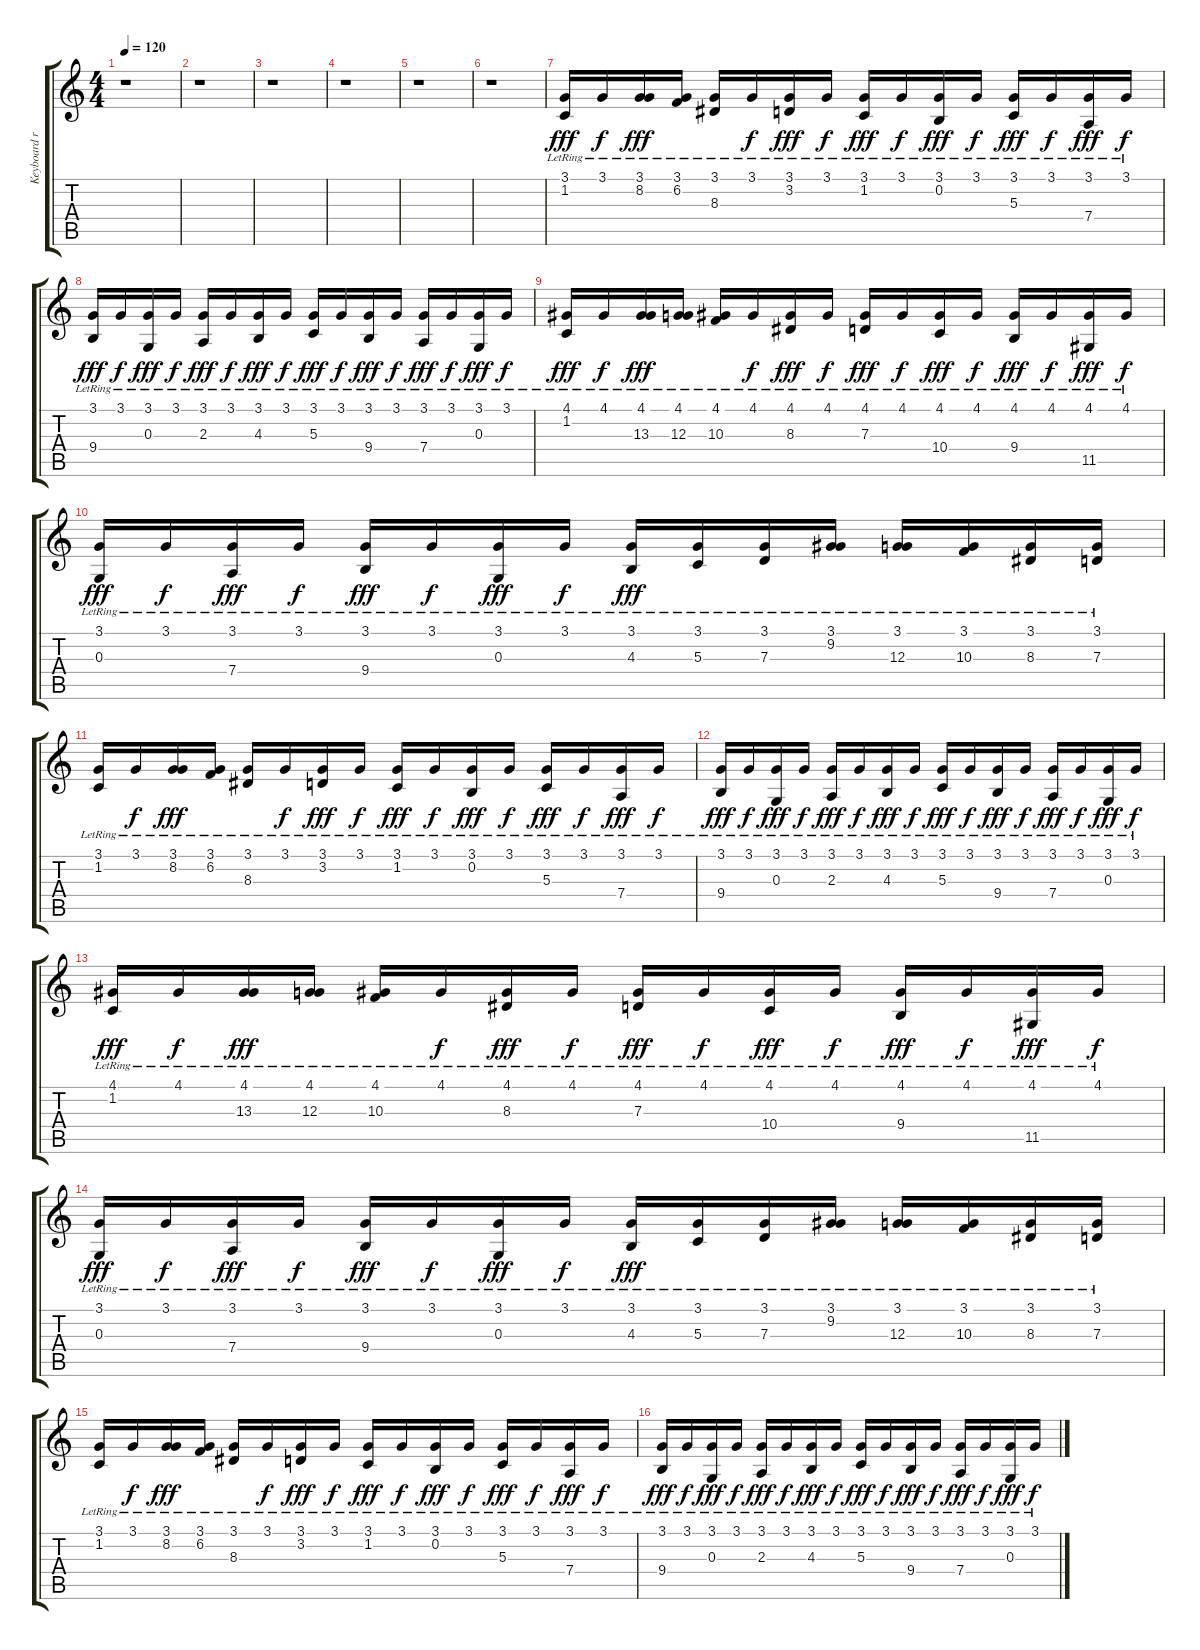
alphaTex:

\track ("Keyboard right hand" "Keyboard r") {instrument harpsichord}
\staff {score tabs}
\tuning (E4 B3 G3 D3 A2 E2) {hide}
\ts (4 4)
\tempo 120
\clef g2
\ks c
r.1{dy f} |
r.1 |
r.1 |
r.1 |
r.1 |
r.1 |
(3.1 1.2{lr}).16{dy fff} 3.1{lr}.16{dy f} (3.1{lr} 8.2{lr}).16{dy fff} (3.1{lr} 6.2{lr}).16 (3.1{lr} 8.3{lr}).16 3.1{lr}.16{dy f} (3.1{lr} 3.2{lr}).16{dy fff} 3.1{lr}.16{dy f} (3.1{lr} 1.2{lr}).16{dy fff} 3.1{lr}.16{dy f} (3.1{lr} 0.2{lr}).16{dy fff} 3.1{lr}.16{dy f} (3.1{lr} 5.3{lr}).16{dy fff} 3.1{lr}.16{dy f} (3.1{lr} 7.4{lr}).16{dy fff} 3.1{lr}.16{dy f} |
(3.1{lr} 9.4{lr}).16{dy fff} 3.1{lr}.16{dy f} (3.1{lr} 0.3{lr}).16{dy fff} 3.1{lr}.16{dy f} (3.1{lr} 2.3{lr}).16{dy fff} 3.1{lr}.16{dy f} (3.1{lr} 4.3{lr}).16{dy fff} 3.1{lr}.16{dy f} (3.1{lr} 5.3{lr}).16{dy fff} 3.1{lr}.16{dy f} (3.1{lr} 9.4{lr}).16{dy fff} 3.1{lr}.16{dy f} (3.1{lr} 7.4{lr}).16{dy fff} 3.1{lr}.16{dy f} (3.1{lr} 0.3{lr}).16{dy fff} 3.1{lr}.16{dy f} |
(4.1{lr} 1.2{lr}).16{dy fff} 4.1{lr}.16{dy f} (4.1{lr} 13.3{lr}).16{dy fff} (4.1{lr} 12.3{lr}).16 (4.1{lr} 10.3{lr}).16 4.1{lr}.16{dy f} (4.1{lr} 8.3{lr}).16{dy fff} 4.1{lr}.16{dy f} (4.1{lr} 7.3{lr}).16{dy fff} 4.1{lr}.16{dy f} (4.1{lr} 10.4{lr}).16{dy fff} 4.1{lr}.16{dy f} (4.1{lr} 9.4{lr}).16{dy fff} 4.1{lr}.16{dy f} (4.1{lr} 11.5{lr}).16{dy fff} 4.1{lr}.16{dy f} |
(3.1{lr} 0.3{lr}).16{dy fff} 3.1{lr}.16{dy f} (3.1{lr} 7.4{lr}).16{dy fff} 3.1{lr}.16{dy f} (3.1{lr} 9.4{lr}).16{dy fff} 3.1{lr}.16{dy f} (3.1{lr} 0.3{lr}).16{dy fff} 3.1{lr}.16{dy f} (3.1{lr} 4.3{lr}).16{dy fff} (3.1{lr} 5.3{lr}).16 (3.1{lr} 7.3{lr}).16 (3.1{lr} 9.2{lr}).16 (3.1{lr} 12.3{lr}).16 (3.1{lr} 10.3{lr}).16 (3.1{lr} 8.3{lr}).16 (3.1{lr} 7.3{lr}).16 |
(3.1 1.2{lr}).16 3.1{lr}.16{dy f} (3.1{lr} 8.2{lr}).16{dy fff} (3.1{lr} 6.2{lr}).16 (3.1{lr} 8.3{lr}).16 3.1{lr}.16{dy f} (3.1{lr} 3.2{lr}).16{dy fff} 3.1{lr}.16{dy f} (3.1{lr} 1.2{lr}).16{dy fff} 3.1{lr}.16{dy f} (3.1{lr} 0.2{lr}).16{dy fff} 3.1{lr}.16{dy f} (3.1{lr} 5.3{lr}).16{dy fff} 3.1{lr}.16{dy f} (3.1{lr} 7.4{lr}).16{dy fff} 3.1{lr}.16{dy f} |
(3.1{lr} 9.4{lr}).16{dy fff} 3.1{lr}.16{dy f} (3.1{lr} 0.3{lr}).16{dy fff} 3.1{lr}.16{dy f} (3.1{lr} 2.3{lr}).16{dy fff} 3.1{lr}.16{dy f} (3.1{lr} 4.3{lr}).16{dy fff} 3.1{lr}.16{dy f} (3.1{lr} 5.3{lr}).16{dy fff} 3.1{lr}.16{dy f} (3.1{lr} 9.4{lr}).16{dy fff} 3.1{lr}.16{dy f} (3.1{lr} 7.4{lr}).16{dy fff} 3.1{lr}.16{dy f} (3.1{lr} 0.3{lr}).16{dy fff} 3.1{lr}.16{dy f} |
(4.1{lr} 1.2{lr}).16{dy fff} 4.1{lr}.16{dy f} (4.1{lr} 13.3{lr}).16{dy fff} (4.1{lr} 12.3{lr}).16 (4.1{lr} 10.3{lr}).16 4.1{lr}.16{dy f} (4.1{lr} 8.3{lr}).16{dy fff} 4.1{lr}.16{dy f} (4.1{lr} 7.3{lr}).16{dy fff} 4.1{lr}.16{dy f} (4.1{lr} 10.4{lr}).16{dy fff} 4.1{lr}.16{dy f} (4.1{lr} 9.4{lr}).16{dy fff} 4.1{lr}.16{dy f} (4.1{lr} 11.5{lr}).16{dy fff} 4.1{lr}.16{dy f} |
(3.1{lr} 0.3{lr}).16{dy fff} 3.1{lr}.16{dy f} (3.1{lr} 7.4{lr}).16{dy fff} 3.1{lr}.16{dy f} (3.1{lr} 9.4{lr}).16{dy fff} 3.1{lr}.16{dy f} (3.1{lr} 0.3{lr}).16{dy fff} 3.1{lr}.16{dy f} (3.1{lr} 4.3{lr}).16{dy fff} (3.1{lr} 5.3{lr}).16 (3.1{lr} 7.3{lr}).16 (3.1{lr} 9.2{lr}).16 (3.1{lr} 12.3{lr}).16 (3.1{lr} 10.3{lr}).16 (3.1{lr} 8.3{lr}).16 (3.1{lr} 7.3{lr}).16 |
(3.1 1.2{lr}).16 3.1{lr}.16{dy f} (3.1{lr} 8.2{lr}).16{dy fff} (3.1{lr} 6.2{lr}).16 (3.1{lr} 8.3{lr}).16 3.1{lr}.16{dy f} (3.1{lr} 3.2{lr}).16{dy fff} 3.1{lr}.16{dy f} (3.1{lr} 1.2{lr}).16{dy fff} 3.1{lr}.16{dy f} (3.1{lr} 0.2{lr}).16{dy fff} 3.1{lr}.16{dy f} (3.1{lr} 5.3{lr}).16{dy fff} 3.1{lr}.16{dy f} (3.1{lr} 7.4{lr}).16{dy fff} 3.1{lr}.16{dy f} |
(3.1{lr} 9.4{lr}).16{dy fff} 3.1{lr}.16{dy f} (3.1{lr} 0.3{lr}).16{dy fff} 3.1{lr}.16{dy f} (3.1{lr} 2.3{lr}).16{dy fff} 3.1{lr}.16{dy f} (3.1{lr} 4.3{lr}).16{dy fff} 3.1{lr}.16{dy f} (3.1{lr} 5.3{lr}).16{dy fff} 3.1{lr}.16{dy f} (3.1{lr} 9.4{lr}).16{dy fff} 3.1{lr}.16{dy f} (3.1{lr} 7.4{lr}).16{dy fff} 3.1{lr}.16{dy f} (3.1{lr} 0.3{lr}).16{dy fff} 3.1{lr}.16{dy f}
